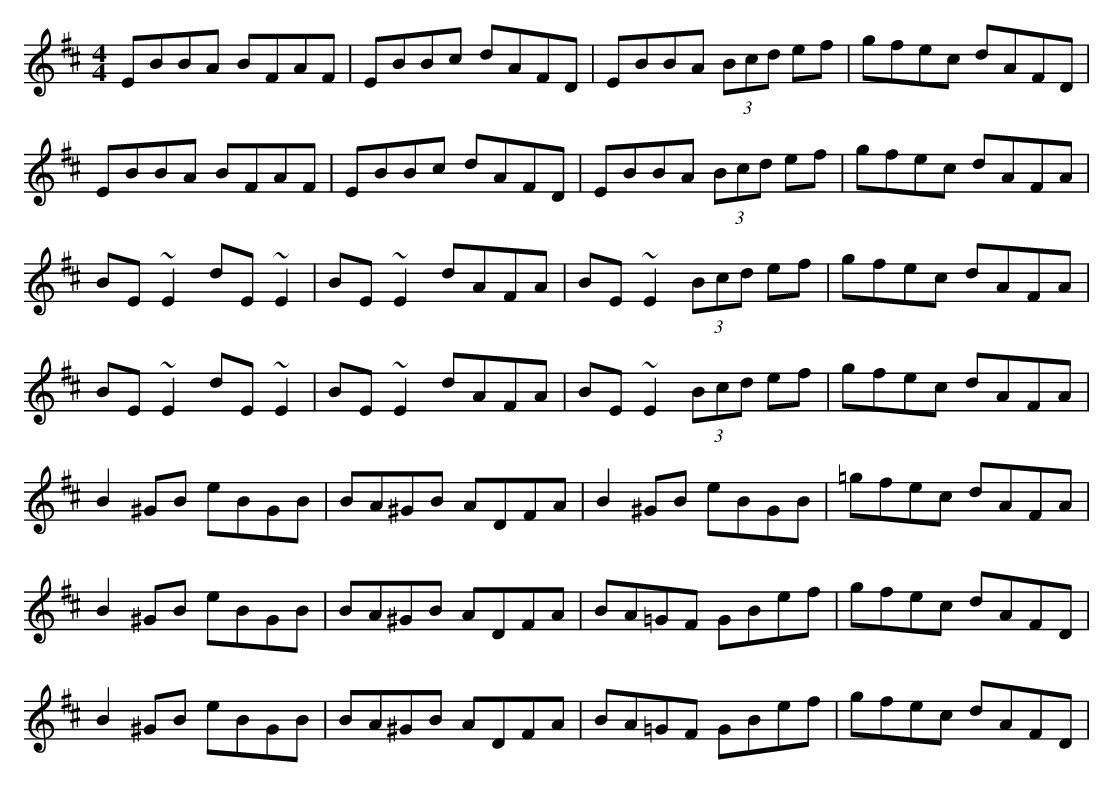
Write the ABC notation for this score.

X:1
M:4/4
K:Edor
EBBA BFAF|EBBc dAFD|EBBA (3Bcd ef|gfec dAFD|
EBBA BFAF|EBBc dAFD|EBBA (3Bcd ef|gfec dAFA|
BE~E2 dE~E2|BE~E2 dAFA|BE~E2 (3Bcd ef|gfec dAFA|
BE~E2 dE~E2|BE~E2 dAFA|BE~E2 (3Bcd ef|gfec dAFA|
B2^GB eBGB|BA^GB ADFA|B2^GB eBGB|=gfec dAFA|
B2^GB eBGB|BA^GB ADFA|BA=GF GBef|gfec dAFD|
B2^GB eBGB|BA^GB ADFA|BA=GF GBef|gfec dAFD|
